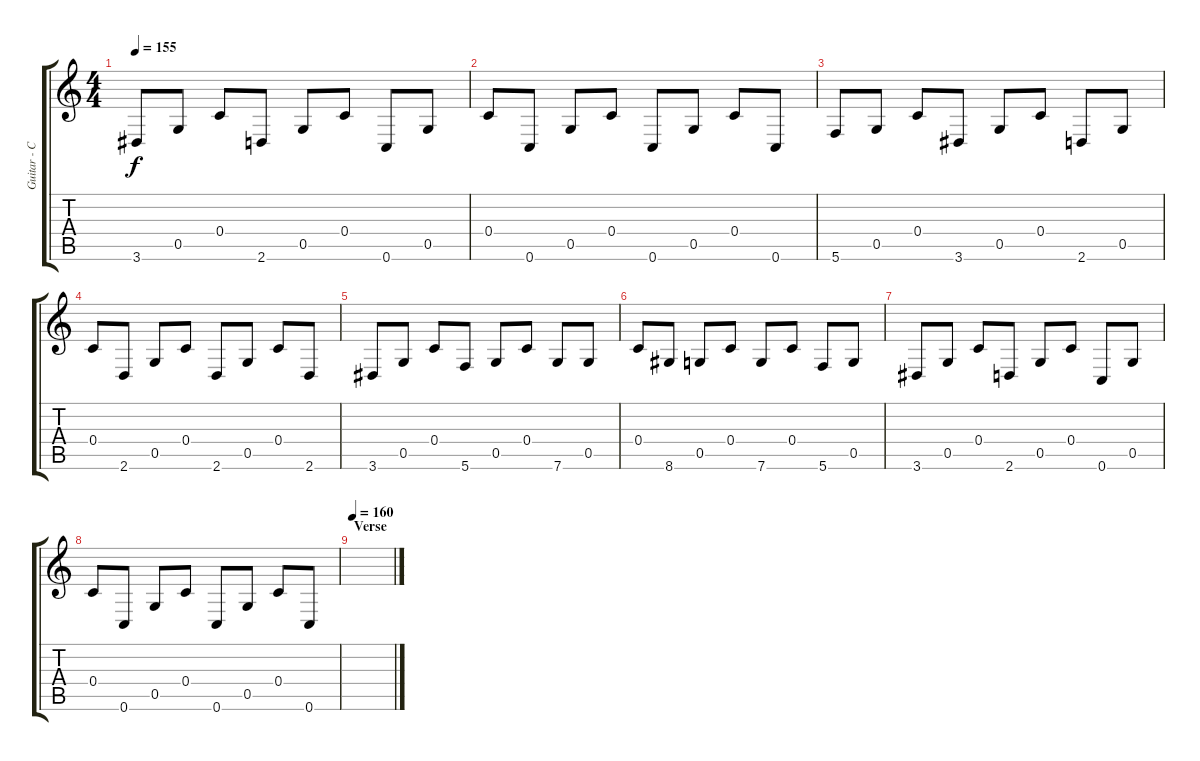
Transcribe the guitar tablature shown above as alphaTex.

\track ("Guitar - Clean" "Guitar - C") {instrument electricguitarclean}
\staff {score tabs}
\tuning (D4 A3 F3 C3 G2 C2) {hide}
\ts (4 4)
\tempo 155
\clef g2
\ks c
3.6.8{dy f} 0.5.8 0.4.8 2.6.8 0.5.8 0.4.8 0.6.8 0.5.8 |
0.4.8 0.6.8 0.5.8 0.4.8 0.6.8 0.5.8 0.4.8 0.6.8 |
5.6.8 0.5.8 0.4.8 3.6.8 0.5.8 0.4.8 2.6.8 0.5.8 |
0.4.8 2.6.8 0.5.8 0.4.8 2.6.8 0.5.8 0.4.8 2.6.8 |
3.6.8 0.5.8 0.4.8 5.6.8 0.5.8 0.4.8 7.6.8 0.5.8 |
0.4.8 8.6.8 0.5.8 0.4.8 7.6.8 0.4.8 5.6.8 0.5.8 |
3.6.8 0.5.8 0.4.8 2.6.8 0.5.8 0.4.8 0.6.8 0.5.8 |
0.4.8 0.6.8 0.5.8 0.4.8 0.6.8 0.5.8 0.4.8 0.6.8 |
\section ("" "Verse")
\tempo 160
